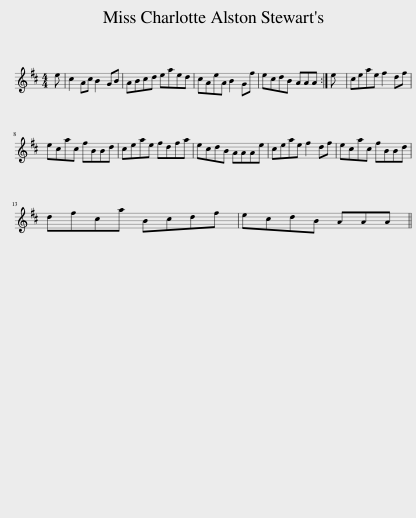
X:1
L:1/8
M:4/4
I:linebreak $
K:D
V:1 treble
V:1
 e | c2 Ac B2 GB | ABcd eaed | cAeA B2 Gf | ecdB AAA :| %5
 e | ceae f2 df |$ ecac fBBd | ceae fdfa | ecdB AAAe | %10
 ceae f2 df | ecac fBBd |$ dfca Bcdf | ecdB AAA || %14
